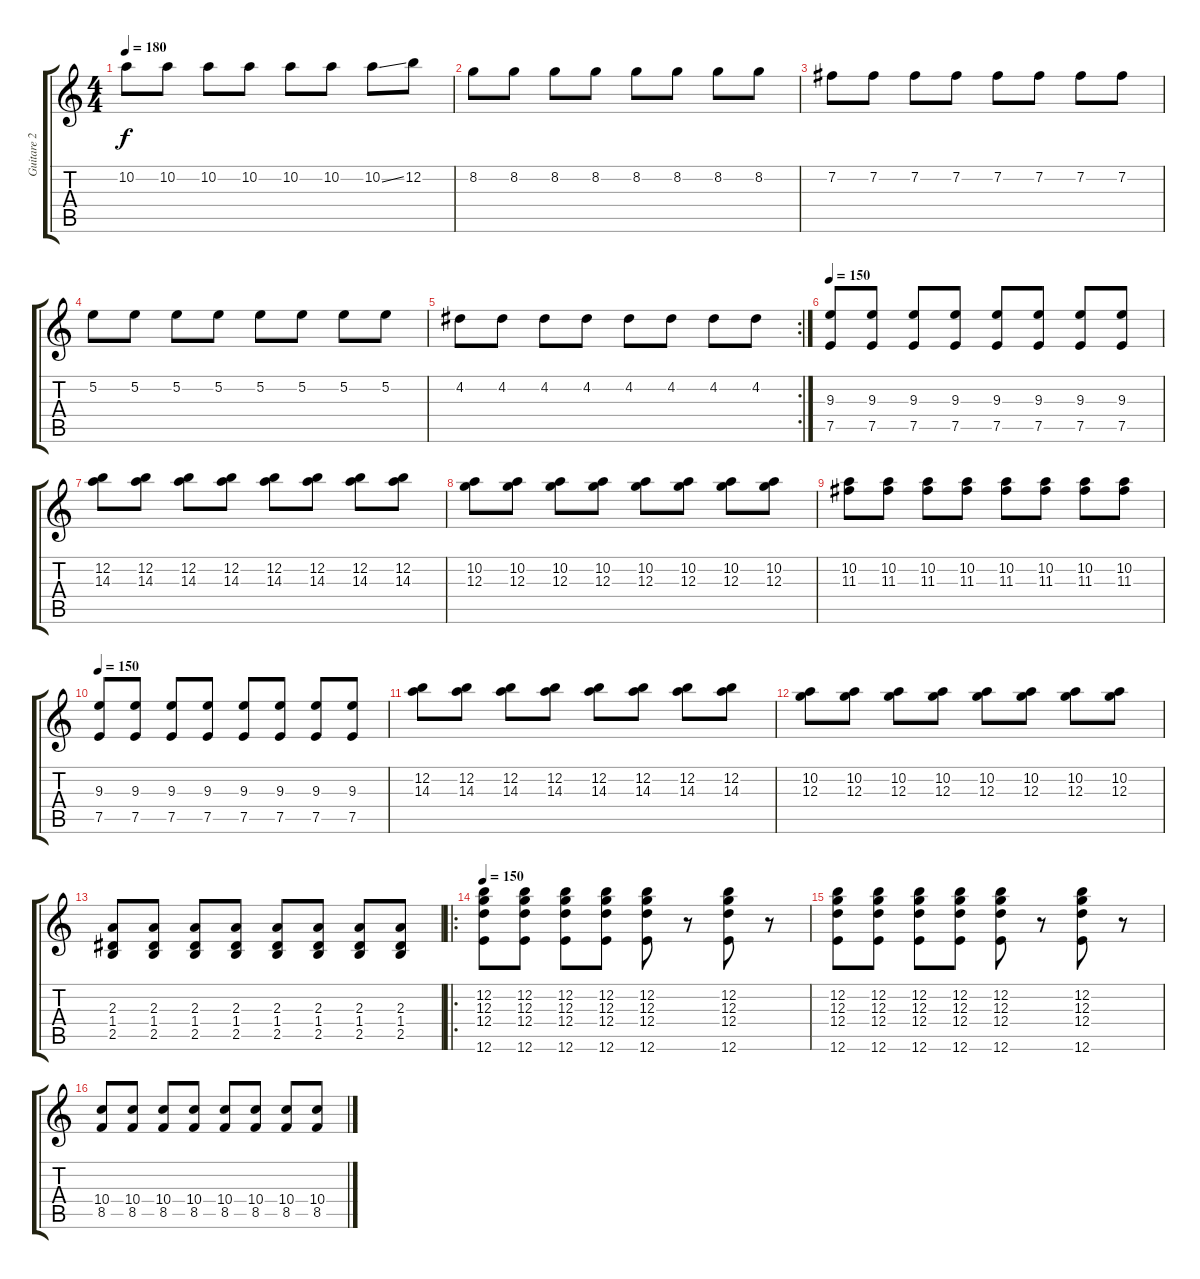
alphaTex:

\track ("Guitare 2" "Guitare 2") {instrument overdrivenguitar}
\staff {score tabs}
\tuning (E4 B3 G3 D3 A2 E2) {hide}
\ts (4 4)
\tempo 180
\clef g2
\ks c
10.2.8{dy f} 10.2.8 10.2.8 10.2.8 10.2.8 10.2.8 10.2{ss}.8 12.2.8 |
8.2.8 8.2.8 8.2.8 8.2.8 8.2.8 8.2.8 8.2.8 8.2.8 |
7.2.8 7.2.8 7.2.8 7.2.8 7.2.8 7.2.8 7.2.8 7.2.8 |
5.2.8 5.2.8 5.2.8 5.2.8 5.2.8 5.2.8 5.2.8 5.2.8 |
\rc 2
4.2.8 4.2.8 4.2.8 4.2.8 4.2.8 4.2.8 4.2.8 4.2.8 |
\tempo 150
(9.3 7.5).8 (9.3 7.5).8 (9.3 7.5).8 (9.3 7.5).8 (9.3 7.5).8 (9.3 7.5).8 (9.3 7.5).8 (9.3 7.5).8 |
(12.2 14.3).8 (12.2 14.3).8 (12.2 14.3).8 (12.2 14.3).8 (12.2 14.3).8 (12.2 14.3).8 (12.2 14.3).8 (12.2 14.3).8 |
(10.2 12.3).8 (10.2 12.3).8 (10.2 12.3).8 (10.2 12.3).8 (10.2 12.3).8 (10.2 12.3).8 (10.2 12.3).8 (10.2 12.3).8 |
(10.2 11.3).8 (10.2 11.3).8 (10.2 11.3).8 (10.2 11.3).8 (10.2 11.3).8 (10.2 11.3).8 (10.2 11.3).8 (10.2 11.3).8 |
\tempo 150
(9.3 7.5).8 (9.3 7.5).8 (9.3 7.5).8 (9.3 7.5).8 (9.3 7.5).8 (9.3 7.5).8 (9.3 7.5).8 (9.3 7.5).8 |
(12.2 14.3).8 (12.2 14.3).8 (12.2 14.3).8 (12.2 14.3).8 (12.2 14.3).8 (12.2 14.3).8 (12.2 14.3).8 (12.2 14.3).8 |
(10.2 12.3).8 (10.2 12.3).8 (10.2 12.3).8 (10.2 12.3).8 (10.2 12.3).8 (10.2 12.3).8 (10.2 12.3).8 (10.2 12.3).8 |
(2.3 1.4 2.5).8 (2.3 1.4 2.5).8 (2.3 1.4 2.5).8 (2.3 1.4 2.5).8 (2.3 1.4 2.5).8 (2.3 1.4 2.5).8 (2.3 1.4 2.5).8 (2.3 1.4 2.5).8 |
\ro
\tempo 150
(12.2 12.3 12.4 12.6).8 (12.2 12.3 12.4 12.6).8 (12.2 12.3 12.4 12.6).8 (12.2 12.3 12.4 12.6).8 (12.2 12.3 12.4 12.6).8 r.8 (12.2 12.3 12.4 12.6).8 r.8 |
(12.2 12.3 12.4 12.6).8 (12.2 12.3 12.4 12.6).8 (12.2 12.3 12.4 12.6).8 (12.2 12.3 12.4 12.6).8 (12.2 12.3 12.4 12.6).8 r.8 (12.2 12.3 12.4 12.6).8 r.8 |
(10.4 8.5).8 (10.4 8.5).8 (10.4 8.5).8 (10.4 8.5).8 (10.4 8.5).8 (10.4 8.5).8 (10.4 8.5).8 (10.4 8.5).8
